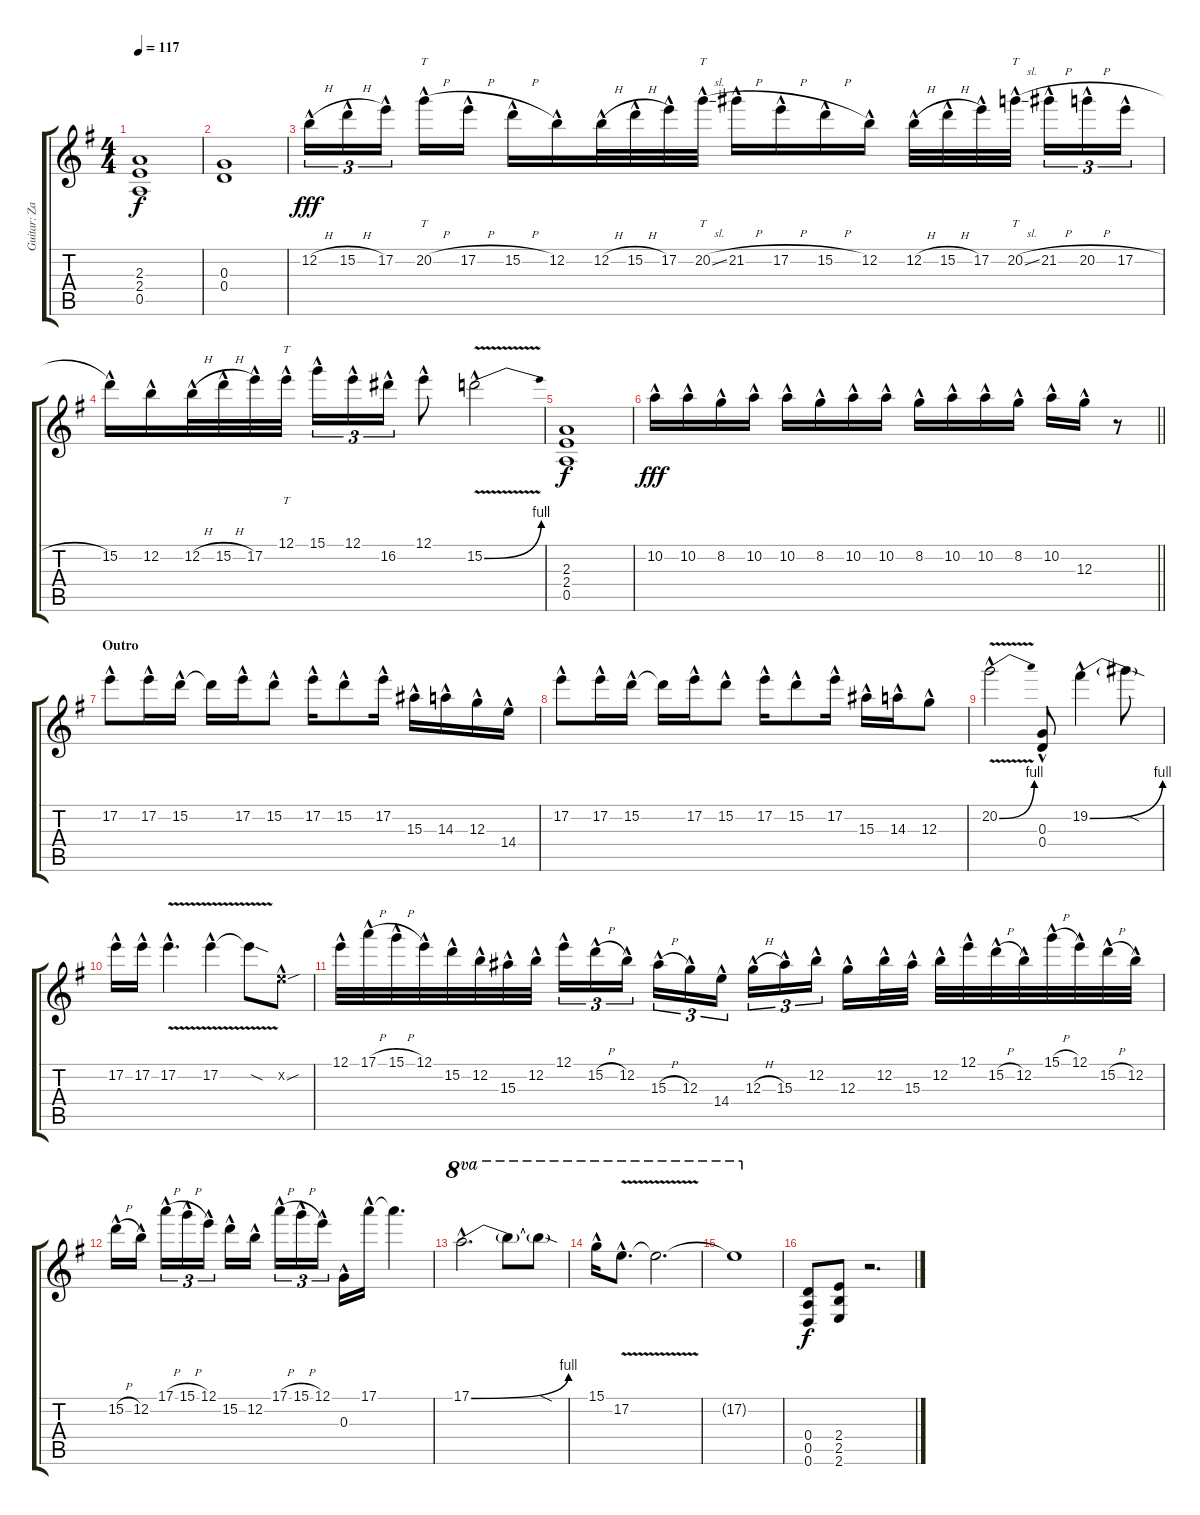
\track ("Guitar: Zakk" "Guitar: Za") {instrument overdrivenguitar}
\staff {score tabs}
\tuning (E4 B3 G3 D3 A2 D2) {hide}
\ts (4 4)
\tempo 117
\clef g2
\ks g
(2.3 2.4 0.5).1{dy f} |
(0.3 0.4).1 |
12.2{h hac}.16{tu (3 2) dy fff} 15.2{h hac}.16{tu (3 2)} 17.2{hac}.16{tu (3 2) beam splitsecondary} 20.2{h hac}.16{tt} 17.2{h hac}.16 15.2{h hac}.16 12.2{hac}.16 12.2{h hac}.32 15.2{h hac}.32 17.2{hac}.32 20.2{sl hac}.32{tt} 21.2{h hac}.16 17.2{h hac}.16 15.2{h hac}.16 12.2{hac}.16 12.2{h hac}.32 15.2{h hac}.32 17.2{hac}.32 20.2{sl hac}.32{tt beam splitsecondary} 21.2{h hac}.16{tu (3 2)} 20.2{h hac}.16{tu (3 2)} 17.2{h hac}.16{tu (3 2)} |
15.2{hac}.16 12.2{hac}.16 12.2{h hac}.32 15.2{h hac}.32 17.2{hac}.32 12.1{hac}.32{tt} 15.1{hac}.16{tu (3 2)} 12.1{hac}.16{tu (3 2)} 16.2{hac}.16{tu (3 2)} 12.1{hac}.8 15.2{be (bend 0 0 60 4) v hac}.2 |
(2.3 2.4 0.5).1{dy f} |
\barLineRight lightlight
10.2{hac}.16{dy fff} 10.2{hac}.16 8.2{hac}.16 10.2{hac}.16 10.2{hac}.16 8.2{hac}.16 10.2{hac}.16 10.2{hac}.16 8.2{hac}.16 10.2{hac}.16 10.2{hac}.16 8.2{hac}.16 10.2{hac}.16 12.3{hac}.16 r.8 |
\section ("" "Outro")
17.2{hac}.8 17.2{hac}.16 15.2{hac}.16 15.2{t}.16 17.2{hac}.16 15.2{hac}.8 17.2{hac}.16 15.2{hac}.8 17.2{hac}.16 15.3{hac}.16 14.3{hac}.16 12.3{hac}.16 14.4{hac}.16 |
17.2{hac}.8 17.2{hac}.16 15.2{hac}.16 15.2{t}.16 17.2{hac}.16 15.2{hac}.8 17.2{hac}.16 15.2{hac}.8 17.2{hac}.16 15.3{hac}.16 14.3{hac}.16 12.3{hac}.8 |
20.2{be (bend 0 0 60 4) v hac}.2 (0.3{hac} 0.4{hac}).8 19.2{be (bend 0 0 60 4) hac}.4 19.2{sod t}.8 |
17.2{hac}.16 17.2{hac}.16 17.2{v hac}.4{d} 17.2{v hac}.4 17.2{sod t}.8 5.2{sou hac x}.8 |
12.1{hac}.32 17.1{h hac}.32 15.1{h hac}.32 12.1{hac}.32 15.2{hac}.32 12.2{hac}.32 15.3{hac}.32 12.2{hac}.32 12.1{hac}.16{tu (3 2)} 15.2{h hac}.16{tu (3 2)} 12.2{hac}.16{tu (3 2) beam splitsecondary} 15.3{h hac}.16{tu (3 2)} 12.3{hac}.16{tu (3 2)} 14.4{hac}.16{tu (3 2)} 12.3{h hac}.16{tu (3 2)} 15.3{hac}.16{tu (3 2)} 12.2{hac}.16{tu (3 2) beam splitsecondary} 12.3{hac}.16 12.2{hac}.32 15.3{hac}.32 12.2{hac}.32 12.1{hac}.32 15.2{h hac}.32 12.2{hac}.32 15.1{h hac}.32 12.1{hac}.32 15.2{h hac}.32 12.2{hac}.32 |
15.2{h hac}.16 12.2{hac}.16{beam splitsecondary} 17.1{h hac}.16{tu (3 2)} 15.1{h hac}.16{tu (3 2)} 12.1{hac}.16{tu (3 2)} 15.2{hac}.16 12.2{hac}.16{beam splitsecondary} 17.1{h hac}.16{tu (3 2)} 15.1{h hac}.16{tu (3 2)} 12.1{hac}.16{tu (3 2)} 0.3{hac}.16 17.1{hac}.16 17.1{t}.4{d} |
17.1{be (bend 0 0 60 4) hac}.2{d ot 8va} 17.1{t}.8{ot 8va} 17.1{sod t}.8{ot 8va} |
15.1{hac}.16{ot 8va} 17.2{v hac}.8{d ot 8va} 17.2{t}.2{d ot 8va} |
17.2{t}.1{ot 8va} |
(0.4 0.5 0.6).8{dy f} (2.4 2.5 2.6).8 r.2{d}
